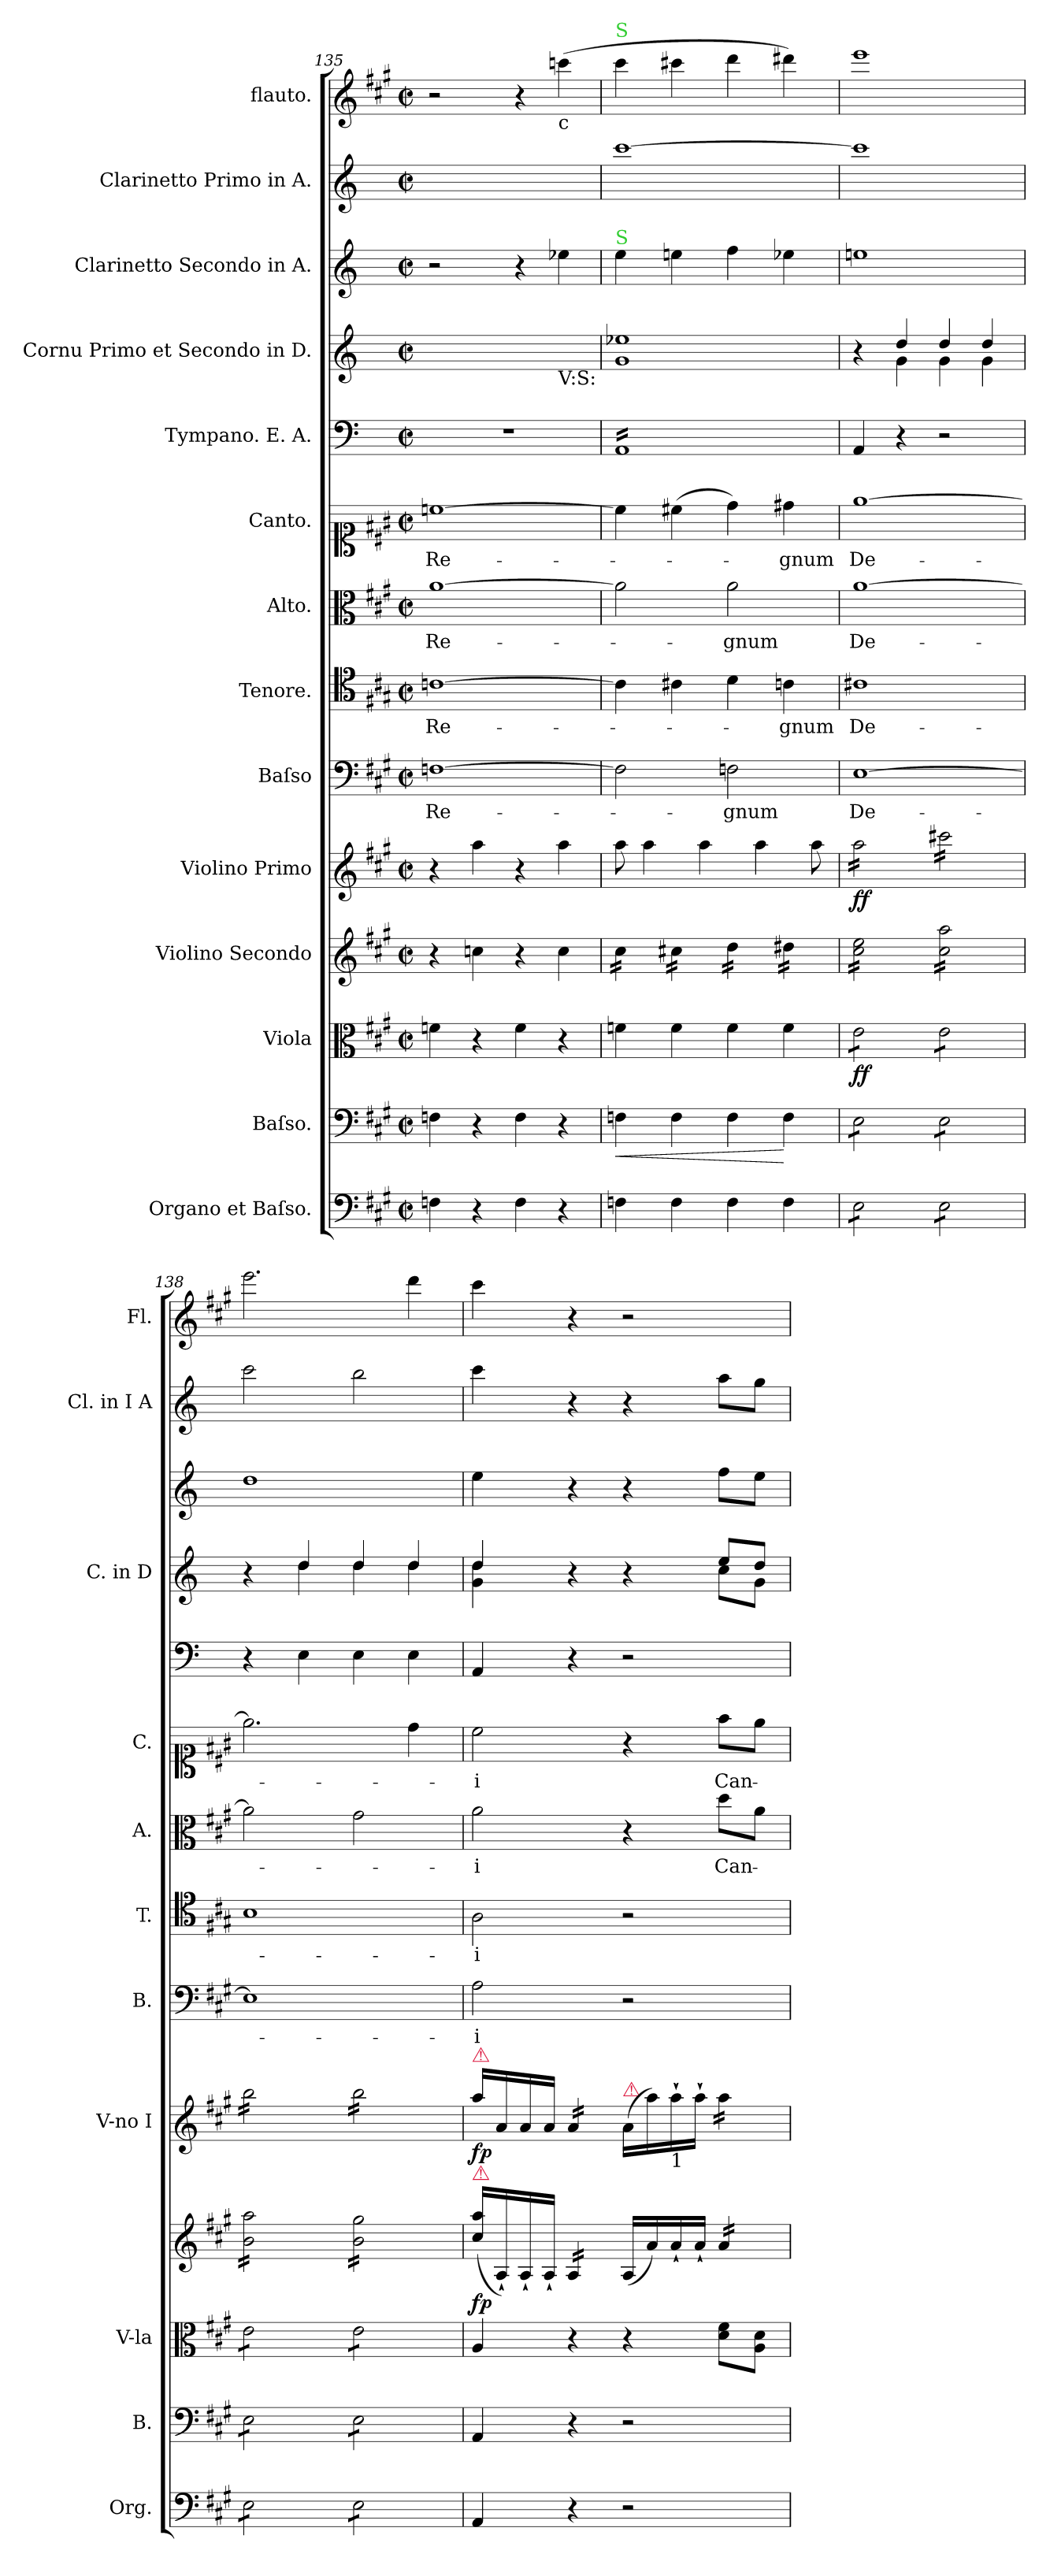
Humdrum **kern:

**kern	**kern	**dynam	**kern	**dynam	**kern	**dynam	**kern	**dynam	**kern	**text	**kern	**text	**kern	**text	**kern	**text	**kern	**kern	**kern	**kern	**kern
*part14	*part13	*part13	*part12	*part12	*part11	*part11	*part10	*part10	*part9	*part9	*part8	*part8	*part7	*part7	*part6	*part6	*part5	*part4	*part3	*part2	*part1
*staff14	*staff13	*staff13	*staff12	*staff12	*staff11	*staff11	*staff10	*staff10	*staff9	*staff9	*staff8	*staff8	*staff7	*staff7	*staff6	*staff6	*staff5	*staff4	*staff3	*staff2	*staff1
*I"Organo et Baſso.	*I"Baſso.	*	*I"Viola	*	*I"Violino Secondo	*	*I"Violino Primo	*	*I"Baſso	*	*I"Tenore.	*	*I"Alto.	*	*I"Canto.	*	*I"Tympano. E. A.	*I"Cornu Primo et Secondo in D.	*I"Clarinetto Secondo in A.	*I"Clarinetto Primo in A.	*I"flauto.
*I'Org.	*I'B.	*	*I'V-la	*	*	*	*I'V-no I	*	*I'B.	*	*I'T.	*	*I'A.	*	*I'C.	*	*	*I'C. in D	*	*I'Cl. in I A	*I'Fl.
*clefF4	*clefF4	*	*clefC3	*	*clefG2	*	*clefG2	*	*clefF4	*	*clefC4	*	*clefC3	*	*clefC1	*	*clefF4	*clefG2	*clefG2	*clefG2	*clefG2
*	*	*	*	*	*	*	*	*	*	*	*	*	*	*	*	*	*	*ITrd6c10	*ITrd2c3	*ITrd2c3	*
*k[f#c#g#]	*k[f#c#g#]	*	*k[f#c#g#]	*	*k[f#c#g#]	*	*k[f#c#g#]	*	*k[f#c#g#]	*	*k[f#c#g#]	*	*k[f#c#g#]	*	*k[f#c#g#]	*	*k[]	*k[f#c#]	*k[f#c#g#]	*k[f#c#g#]	*k[f#c#g#]
*M2/2	*M2/2	*	*M2/2	*	*M2/2	*	*M2/2	*	*M2/2	*	*M2/2	*	*M2/2	*	*M2/2	*	*M2/2	*M2/2	*M2/2	*M2/2	*M2/2
*met(c|)	*met(c|)	*	*met(c|)	*	*met(c|)	*	*met(c|)	*	*met(c|)	*	*met(c|)	*	*met(c|)	*	*met(c|)	*	*met(c|)	*met(c|)	*met(c|)	*met(c|)	*met(c|)
=135	=135	=135	=135	=135	=135	=135	=135	=135	=135	=135	=135	=135	=135	=135	=135	=135	=135	=135	=135	=135	=135
4Fn\	4Fn\	.	4fn\	.	4r	.	4r	.	[1Fn	Re-	[1cn	Re-	[1a	Re-	[1ccn	Re-	1r	2.ryy	2r	1ryy	2r
4r	4r	.	4r	.	4ccn\	.	4aa\	.	.	.	.	.	.	.	.	.	.	.	.	.	.
4F\	4F\	.	4f\	.	4r	.	4r	.	.	.	.	.	.	.	.	.	.	.	4r	.	4r
!	!	!	!	!	!	!	!	!	!	!	!	!	!	!	!	!	!	!	!	!	!LO:TX:b:t=c
!	!	!	!	!	!	!	!	!	!	!	!	!	!	!	!	!	!	!LO:TX:b:t=V&colon;S&colon;	!	!	!
4r	4r	.	4r	.	4cc\	.	4aa\	.	.	.	.	.	.	.	.	.	.	4ryy	4ccn\	.	(4cccn\
=136	=136	=136	=136	=136	=136	=136	=136	=136	=136	=136	=136	=136	=136	=136	=136	=136	=136	=136	=136	=136	=136
!	!	!	!	!	!	!	!	!	!	!	!	!	!	!	!	!	!	!	!	!	!LO:TX:a:color=limegreen:t=S
!	!	!	!	!	!	!	!	!	!	!	!	!	!	!	!	!	!	!	!LO:TX:a:color=limegreen:t=S	!	!
!	!	!	!	!	!LO:TX:a:color=limegreen:t=S	!	!	!	!	!	!	!	!	!	!	!	!	!	!	!	!
!	!	!LO:HP:b	!	!	!	!	!	!	!	!	!	!	!	!	!	!	!	!	!	!	!
*	*	*	*	*	*tremolo	*	*	*	*	*	*	*	*	*	*	*	*	*	*	*	*
*	*	*	*	*	*	*	*	*	*	*	*	*	*	*	*	*	*tremolo	*	*	*	*
4Fn\	4Fn\	<	4fn\	.	16cc#\LL	.	8aa\	.	2Fn\]	.	4c\]	.	2a\]	.	4cc\]	.	16AA/LL	1A 1fn	4cc#\	[1aa	4ccc#\
.	.	.	.	.	16cc#\	.	.	.	.	.	.	.	.	.	.	.	16AA/	.	.	.	.
.	.	.	.	.	16cc#\	.	4aa\	.	.	.	.	.	.	.	.	.	16AA/	.	.	.	.
.	.	.	.	.	16cc#\JJ	.	.	.	.	.	.	.	.	.	.	.	16AA/	.	.	.	.
4F\	4F\	.	4f\	.	16cc#X\LL	.	.	.	.	.	4c#X\	.	.	.	(4cc#X\	.	16AA/	.	4cc#X\	.	4ccc#X\
.	.	.	.	.	16cc#X\	.	.	.	.	.	.	.	.	.	.	.	16AA/	.	.	.	.
.	.	.	.	.	16cc#X\	.	4aa\	.	.	.	.	.	.	.	.	.	16AA/	.	.	.	.
.	.	.	.	.	16cc#X\JJ	.	.	.	.	.	.	.	.	.	.	.	16AA/	.	.	.	.
4F\	4F\	.	4f\	.	16dd\LL	.	.	.	2F\	-gnum	4d\	.	2a\	-gnum	4dd\)	.	16AA/	.	4dd\	.	4ddd\
.	.	.	.	.	16dd\	.	.	.	.	.	.	.	.	.	.	.	16AA/	.	.	.	.
.	.	.	.	.	16dd\	.	4aa\	.	.	.	.	.	.	.	.	.	16AA/	.	.	.	.
.	.	.	.	.	16dd\JJ	.	.	.	.	.	.	.	.	.	.	.	16AA/	.	.	.	.
4F\	4F\	[	4f\	.	16dd#X\LL	.	.	.	.	.	4cn\	-gnum	.	.	4dd#X\	gnum	16AA/	.	4ccn\	.	4ddd#X\)
.	.	.	.	.	16dd#X\	.	.	.	.	.	.	.	.	.	.	.	16AA/	.	.	.	.
.	.	.	.	.	16dd#X\	.	8aa\	.	.	.	.	.	.	.	.	.	16AA/	.	.	.	.
.	.	.	.	.	16dd#X\JJ	.	.	.	.	.	.	.	.	.	.	.	16AA/JJ	.	.	.	.
*	*	*	*	*	*	*	*	*	*	*	*	*	*	*	*	*	*Xtremolo	*	*	*	*
=137	=137	=137	=137	=137	=137	=137	=137	=137	=137	=137	=137	=137	=137	=137	=137	=137	=137	=137	=137	=137	=137
*	*	*	*	*	*	*	*	*	*	*	*	*	*	*	*	*	*	*^	*	*	*
!	!	!	!	!	!	!	!	!LO:DY:b	!	!	!	!	!	!	!	!	!	!	!	!	!	!
*tremolo	*	*	*	*	*	*	*	*	*	*	*	*	*	*	*	*	*	*	*	*	*	*
*	*tremolo	*	*	*	*	*	*	*	*	*	*	*	*	*	*	*	*	*	*	*	*	*
*	*	*	*tremolo	*	*	*	*	*	*	*	*	*	*	*	*	*	*	*	*	*	*	*
*	*	*	*	*	*	*	*tremolo	*	*	*	*	*	*	*	*	*	*	*	*	*	*	*
8E\L	8E\L	.	8e\L	ff	16cc#\ 16ee\LL	.	16aa\LL	ff	[1E	De-	1c#X	De-	[1a	De-	[1ee	De-	4AA/	4r	4ryy	1cc#X	1aa]	1eee
.	.	.	.	.	16cc#\ 16ee\	.	16aa\	.	.	.	.	.	.	.	.	.	.	.	.	.	.	.
8E\	8E\	.	8e\	.	16cc#\ 16ee\	.	16aa\	.	.	.	.	.	.	.	.	.	.	.	.	.	.	.
.	.	.	.	.	16cc#\ 16ee\	.	16aa\	.	.	.	.	.	.	.	.	.	.	.	.	.	.	.
8E\	8E\	.	8e\	.	16cc#\ 16ee\	.	16aa\	.	.	.	.	.	.	.	.	.	4r	4e/	4A\	.	.	.
.	.	.	.	.	16cc#\ 16ee\	.	16aa\	.	.	.	.	.	.	.	.	.	.	.	.	.	.	.
8E\J	8E\J	.	8e\J	.	16cc#\ 16ee\	.	16aa\	.	.	.	.	.	.	.	.	.	.	.	.	.	.	.
.	.	.	.	.	16cc#\ 16ee\JJ	.	16aa\JJ	.	.	.	.	.	.	.	.	.	.	.	.	.	.	.
8E\L	8E\L	.	8e\L	.	16cc#\ 16aa\LL	.	16ccc#X\LL	.	.	.	.	.	.	.	.	.	2r	4e/	4A\	.	.	.
.	.	.	.	.	16cc#\ 16aa\	.	16ccc#X\	.	.	.	.	.	.	.	.	.	.	.	.	.	.	.
8E\	8E\	.	8e\	.	16cc#\ 16aa\	.	16ccc#X\	.	.	.	.	.	.	.	.	.	.	.	.	.	.	.
.	.	.	.	.	16cc#\ 16aa\	.	16ccc#X\	.	.	.	.	.	.	.	.	.	.	.	.	.	.	.
8E\	8E\	.	8e\	.	16cc#\ 16aa\	.	16ccc#X\	.	.	.	.	.	.	.	.	.	.	4e/	4A\	.	.	.
.	.	.	.	.	16cc#\ 16aa\	.	16ccc#X\	.	.	.	.	.	.	.	.	.	.	.	.	.	.	.
8E\J	8E\J	.	8e\J	.	16cc#\ 16aa\	.	16ccc#X\	.	.	.	.	.	.	.	.	.	.	.	.	.	.	.
.	.	.	.	.	16cc#\ 16aa\JJ	.	16ccc#X\JJ	.	.	.	.	.	.	.	.	.	.	.	.	.	.	.
=138	=138	=138	=138	=138	=138	=138	=138	=138	=138	=138	=138	=138	=138	=138	=138	=138	=138	=138	=138	=138	=138	=138
8E\L	8E\L	.	8e\L	.	16b\ 16aa\LL	.	16bb\LL	.	1E]	.	1B	.	2a\]	.	2.ee\]	.	4r	4r	4ryy	1b	2aa\	2.eee\
.	.	.	.	.	16b\ 16aa\	.	16bb\	.	.	.	.	.	.	.	.	.	.	.	.	.	.	.
8E\	8E\	.	8e\	.	16b\ 16aa\	.	16bb\	.	.	.	.	.	.	.	.	.	.	.	.	.	.	.
.	.	.	.	.	16b\ 16aa\	.	16bb\	.	.	.	.	.	.	.	.	.	.	.	.	.	.	.
8E\	8E\	.	8e\	.	16b\ 16aa\	.	16bb\	.	.	.	.	.	.	.	.	.	4E\	4e/	4e\	.	.	.
.	.	.	.	.	16b\ 16aa\	.	16bb\	.	.	.	.	.	.	.	.	.	.	.	.	.	.	.
8E\J	8E\J	.	8e\J	.	16b\ 16aa\	.	16bb\	.	.	.	.	.	.	.	.	.	.	.	.	.	.	.
.	.	.	.	.	16b\ 16aa\JJ	.	16bb\JJ	.	.	.	.	.	.	.	.	.	.	.	.	.	.	.
8E\L	8E\L	.	8e\L	.	16b\ 16gg#\LL	.	16bb\LL	.	.	.	.	.	2g#\	.	.	.	4E\	4e/	4e\	.	2gg#\	.
.	.	.	.	.	16b\ 16gg#\	.	16bb\	.	.	.	.	.	.	.	.	.	.	.	.	.	.	.
8E\	8E\	.	8e\	.	16b\ 16gg#\	.	16bb\	.	.	.	.	.	.	.	.	.	.	.	.	.	.	.
.	.	.	.	.	16b\ 16gg#\	.	16bb\	.	.	.	.	.	.	.	.	.	.	.	.	.	.	.
8E\	8E\	.	8e\	.	16b\ 16gg#\	.	16bb\	.	.	.	.	.	.	.	4dd\	.	4E\	4e/	4e\	.	.	4ddd\
.	.	.	.	.	16b\ 16gg#\	.	16bb\	.	.	.	.	.	.	.	.	.	.	.	.	.	.	.
8E\J	8E\J	.	8e\J	.	16b\ 16gg#\	.	16bb\	.	.	.	.	.	.	.	.	.	.	.	.	.	.	.
*	*	*	*Xtremolo	*	*	*	*	*	*	*	*	*	*	*	*	*	*	*	*	*	*	*
*	*Xtremolo	*	*	*	*	*	*	*	*	*	*	*	*	*	*	*	*	*	*	*	*	*
*Xtremolo	*	*	*	*	*	*	*	*	*	*	*	*	*	*	*	*	*	*	*	*	*	*
.	.	.	.	.	16b\ 16gg#\JJ	.	16bb\JJ	.	.	.	.	.	.	.	.	.	.	.	.	.	.	.
*	*	*	*	*	*	*	*Xtremolo	*	*	*	*	*	*	*	*	*	*	*	*	*	*	*
*	*	*	*	*	*Xtremolo	*	*	*	*	*	*	*	*	*	*	*	*	*	*	*	*	*
=139	=139	=139	=139	=139	=139	=139	=139	=139	=139	=139	=139	=139	=139	=139	=139	=139	=139	=139	=139	=139	=139	=139
!	!	!	!	!	!	!	!LO:TX:a:color=crimson:t=⚠	!	!	!	!	!	!	!	!	!	!	!	!	!	!	!
!	!	!	!	!	!LO:TX:a:color=crimson:t=⚠	!	!	!	!	!	!	!	!	!	!	!	!	!	!	!	!	!
!	!	!	!	!	!	!LO:DY:b	!	!	!	!	!	!	!	!	!	!	!	!	!	!	!	!
4AA/	4AA/	.	4A/	.	(<16cc#\ 16aa\LL	fp	16aa\LL	fp	2A\	-i	2A\	-i	2a\	-i	2cc#\	-i	4AA/	4e/	4A\ 4e\	4cc#\	4aa\	4ccc#\
.	.	.	.	.	16A`/)	.	16a/	.	.	.	.	.	.	.	.	.	.	.	.	.	.	.
.	.	.	.	.	16A`/	.	16a/	.	.	.	.	.	.	.	.	.	.	.	.	.	.	.
.	.	.	.	.	16A`/JJ	.	16a/JJ	.	.	.	.	.	.	.	.	.	.	.	.	.	.	.
!	!	!	!	!	!LO:TX:b:t=1	!	!	!	!	!	!	!	!	!	!	!	!	!	!	!	!	!
*	*	*	*	*	*tremolo	*	*	*	*	*	*	*	*	*	*	*	*	*	*	*	*	*
*	*	*	*	*	*	*	*tremolo	*	*	*	*	*	*	*	*	*	*	*	*	*	*	*
4r	4r	.	4r	.	16A/LL	.	16a/LL	.	.	.	.	.	.	.	.	.	4r	4r	4ryy	4r	4r	4r
.	.	.	.	.	16A/	.	16a/	.	.	.	.	.	.	.	.	.	.	.	.	.	.	.
.	.	.	.	.	16A/	.	16a/	.	.	.	.	.	.	.	.	.	.	.	.	.	.	.
.	.	.	.	.	16A/JJ	.	16a/JJ	.	.	.	.	.	.	.	.	.	.	.	.	.	.	.
*	*	*	*	*	*	*	*Xtremolo	*	*	*	*	*	*	*	*	*	*	*	*	*	*	*
*	*	*	*	*	*Xtremolo	*	*	*	*	*	*	*	*	*	*	*	*	*	*	*	*	*
!	!	!	!	!	!	!	!LO:TX:a:color=crimson:t=⚠	!	!	!	!	!	!	!	!	!	!	!	!	!	!	!
2r	2r	.	4r	.	(16A/LL	.	(>16a/LL	.	2r	.	2r	.	4r	.	4r	.	2r	4r	4ryy	4r	4r	2r
.	.	.	.	.	16a/)	.	16aa\)	.	.	.	.	.	.	.	.	.	.	.	.	.	.	.
!	!	!	!	!	!	!	!LO:TX:b:t=1	!	!	!	!	!	!	!	!	!	!	!	!	!	!	!
.	.	.	.	.	16a`/	.	16aa`>\	.	.	.	.	.	.	.	.	.	.	.	.	.	.	.
.	.	.	.	.	16a`/JJ	.	16aa`>\JJ	.	.	.	.	.	.	.	.	.	.	.	.	.	.	.
*	*	*	*	*	*tremolo	*	*	*	*	*	*	*	*	*	*	*	*	*	*	*	*	*
*	*	*	*	*	*	*	*tremolo	*	*	*	*	*	*	*	*	*	*	*	*	*	*	*
.	.	.	8d\ 8f#\L	.	16a/LL	.	16aa\LL	.	.	.	.	.	8dd\L	Can-	8ff#\L	Can-	.	8f#/L	8d\L	8dd\L	8ff#\L	.
.	.	.	.	.	16a/	.	16aa\	.	.	.	.	.	.	.	.	.	.	.	.	.	.	.
.	.	.	8A\ 8d\J	.	16a/	.	16aa\	.	.	.	.	.	8a\J	.	8ee\J	.	.	8e/J	8A\J	8cc#\J	8ee\J	.
.	.	.	.	.	16a/JJ	.	16aa\JJ	.	.	.	.	.	.	.	.	.	.	.	.	.	.	.
*	*	*	*	*	*	*	*Xtremolo	*	*	*	*	*	*	*	*	*	*	*	*	*	*	*
*	*	*	*	*	*Xtremolo	*	*	*	*	*	*	*	*	*	*	*	*	*	*	*	*	*
*	*	*	*	*	*	*	*	*	*	*	*	*	*	*	*	*	*	*v	*v	*	*	*
=	=	=	=	=	=	=	=	=	=	=	=	=	=	=	=	=	=	=	=	=	=
*-	*-	*-	*-	*-	*-	*-	*-	*-	*-	*-	*-	*-	*-	*-	*-	*-	*-	*-	*-	*-	*-
